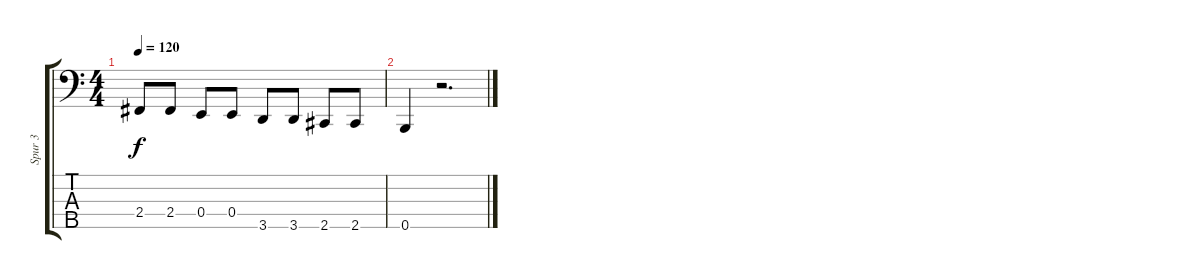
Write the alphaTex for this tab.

\track ("Spur 3" "Spur 3") {instrument acousticbass}
\staff {score tabs}
\tuning (G2 D2 A1 E1 B0) {hide}
\ts (4 4)
\tempo 120
\clef f4
\ks c
2.4.8{dy f} 2.4.8 0.4.8 0.4.8 3.5.8 3.5.8 2.5.8 2.5.8 |
0.5.4 r.2{d}
